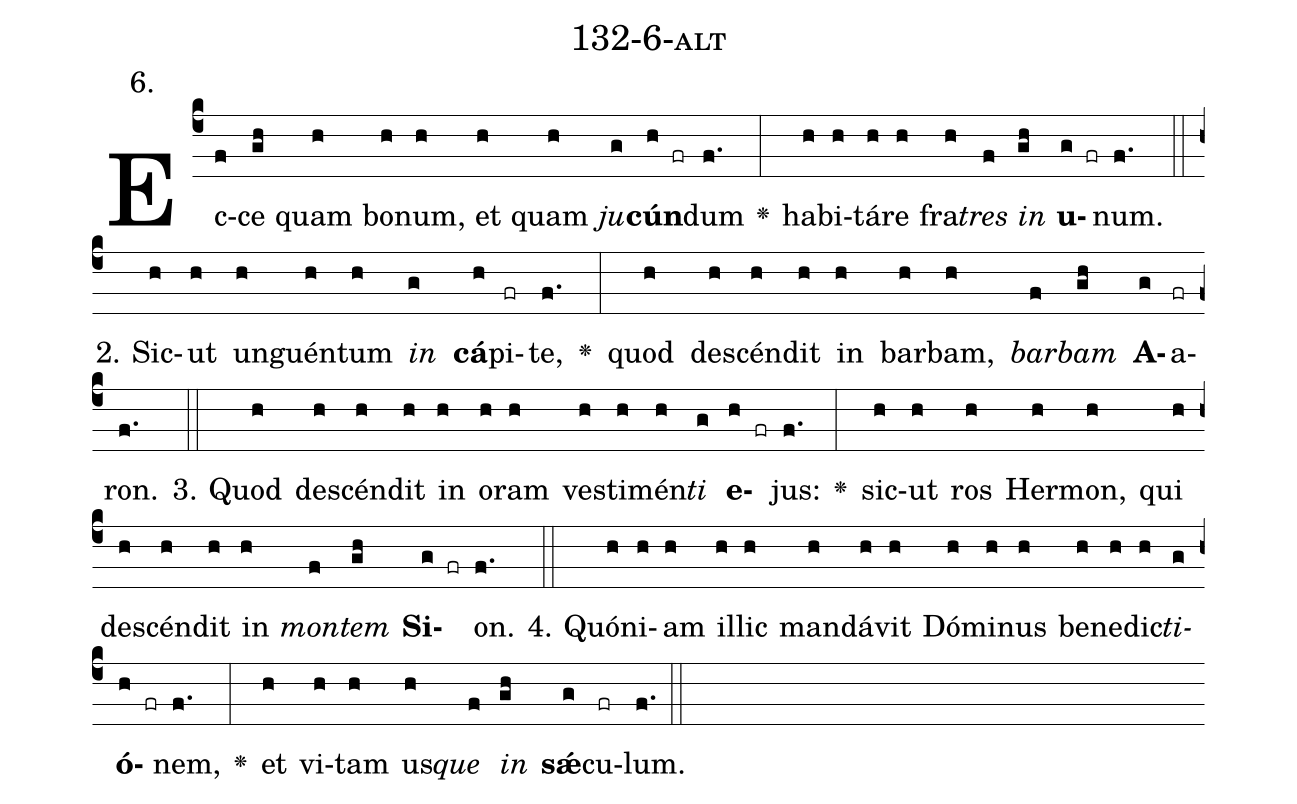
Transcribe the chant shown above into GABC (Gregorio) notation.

name: 132-6-alt;
annotation: 6.;
%%
(c4)Ec(f)ce(gh) quam(h) bo(h)num,(h) et(h) quam(h) <i>ju</i>(g)<b>cún</b>(h fr)dum(f.) <v>\greheightstar</v>(:) ha(h)bi(h)tá(h)re(h) fra(h)<i>tres</i>(f) <i>in</i>(gh) <b>u</b>(g fr)num.(f.) (::)
2. Sic(h)ut(h) un(h)guén(h)tum(h) <i>in</i>(g) <b>cá</b>(h)pi(fr)te,(f.) <v>\greheightstar</v>(:) quod(h) de(h)scén(h)dit(h) in(h) bar(h)bam,(h) <i>bar</i>(f)<i>bam</i>(gh) <b>A</b>(g)a(fr)ron.(f.) (::)
3. Quod(h) de(h)scén(h)dit(h) in(h) o(h)ram(h) ves(h)ti(h)mén(h)<i>ti</i>(g) <b>e</b>(h fr)jus:(f.) <v>\greheightstar</v>(:) sic(h)ut(h) ros(h) Her(h)mon,(h) qui(h) de(h)scén(h)dit(h) in(h) <i>mon</i>(f)<i>tem</i>(gh) <b>Si</b>(g fr)on.(f.) (::)
4. Quón(h)i(h)am(h) il(h)lic(h) man(h)dá(h)vit(h) Dó(h)mi(h)nus(h) be(h)ne(h)dic(h)<i>ti</i>(g)<b>ó</b>(h fr)nem,(f.) <v>\greheightstar</v>(:) et(h) vi(h)tam(h) us(h)<i>que</i>(f) <i>in</i>(gh) <b>sǽ</b>(g)cu(fr)lum.(f.) (::)
